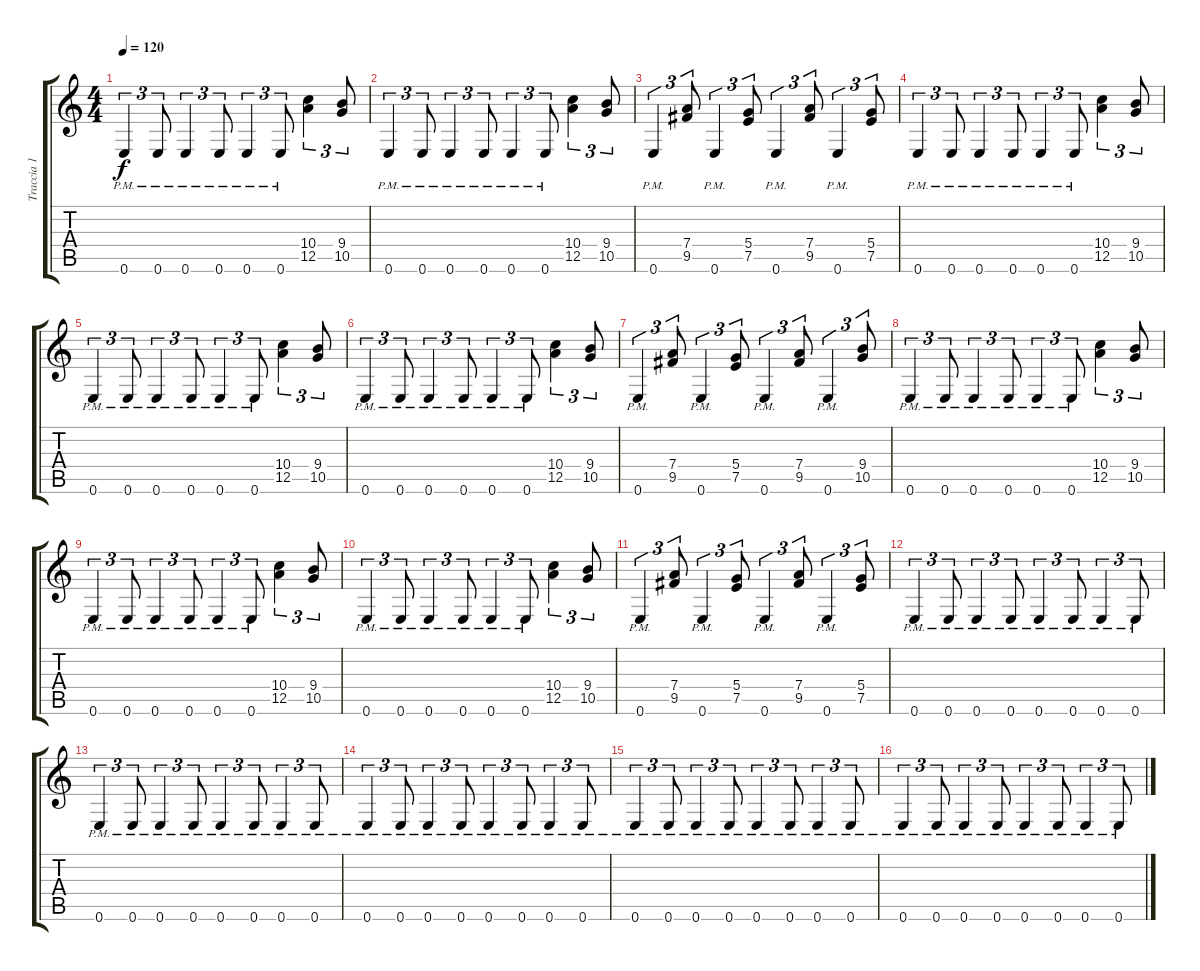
\track ("Traccia 1" "Traccia 1") {instrument distortionguitar}
\staff {score tabs}
\tuning (E4 B3 G3 D3 A2 E2) {hide}
\ts (4 4)
\tempo 120
\clef g2
\ks c
0.6{pm}.4{tu (3 2) dy f} 0.6{pm}.8{tu (3 2)} 0.6{pm}.4{tu (3 2)} 0.6{pm}.8{tu (3 2)} 0.6{pm}.4{tu (3 2)} 0.6{pm}.8{tu (3 2)} (10.4 12.5).4{tu (3 2)} (9.4 10.5).8{tu (3 2)} |
0.6{pm}.4{tu (3 2)} 0.6{pm}.8{tu (3 2)} 0.6{pm}.4{tu (3 2)} 0.6{pm}.8{tu (3 2)} 0.6{pm}.4{tu (3 2)} 0.6{pm}.8{tu (3 2)} (10.4 12.5).4{tu (3 2)} (9.4 10.5).8{tu (3 2)} |
0.6{pm}.4{tu (3 2)} (7.4 9.5).8{tu (3 2)} 0.6{pm}.4{tu (3 2)} (5.4 7.5).8{tu (3 2)} 0.6{pm}.4{tu (3 2)} (7.4 9.5).8{tu (3 2)} 0.6{pm}.4{tu (3 2)} (5.4 7.5).8{tu (3 2)} |
0.6{pm}.4{tu (3 2)} 0.6{pm}.8{tu (3 2)} 0.6{pm}.4{tu (3 2)} 0.6{pm}.8{tu (3 2)} 0.6{pm}.4{tu (3 2)} 0.6{pm}.8{tu (3 2)} (10.4 12.5).4{tu (3 2)} (9.4 10.5).8{tu (3 2)} |
0.6{pm}.4{tu (3 2)} 0.6{pm}.8{tu (3 2)} 0.6{pm}.4{tu (3 2)} 0.6{pm}.8{tu (3 2)} 0.6{pm}.4{tu (3 2)} 0.6{pm}.8{tu (3 2)} (10.4 12.5).4{tu (3 2)} (9.4 10.5).8{tu (3 2)} |
0.6{pm}.4{tu (3 2)} 0.6{pm}.8{tu (3 2)} 0.6{pm}.4{tu (3 2)} 0.6{pm}.8{tu (3 2)} 0.6{pm}.4{tu (3 2)} 0.6{pm}.8{tu (3 2)} (10.4 12.5).4{tu (3 2)} (9.4 10.5).8{tu (3 2)} |
0.6{pm}.4{tu (3 2)} (7.4 9.5).8{tu (3 2)} 0.6{pm}.4{tu (3 2)} (5.4 7.5).8{tu (3 2)} 0.6{pm}.4{tu (3 2)} (7.4 9.5).8{tu (3 2)} 0.6{pm}.4{tu (3 2)} (9.4 10.5).8{tu (3 2)} |
0.6{pm}.4{tu (3 2)} 0.6{pm}.8{tu (3 2)} 0.6{pm}.4{tu (3 2)} 0.6{pm}.8{tu (3 2)} 0.6{pm}.4{tu (3 2)} 0.6{pm}.8{tu (3 2)} (10.4 12.5).4{tu (3 2)} (9.4 10.5).8{tu (3 2)} |
0.6{pm}.4{tu (3 2)} 0.6{pm}.8{tu (3 2)} 0.6{pm}.4{tu (3 2)} 0.6{pm}.8{tu (3 2)} 0.6{pm}.4{tu (3 2)} 0.6{pm}.8{tu (3 2)} (10.4 12.5).4{tu (3 2)} (9.4 10.5).8{tu (3 2)} |
0.6{pm}.4{tu (3 2)} 0.6{pm}.8{tu (3 2)} 0.6{pm}.4{tu (3 2)} 0.6{pm}.8{tu (3 2)} 0.6{pm}.4{tu (3 2)} 0.6{pm}.8{tu (3 2)} (10.4 12.5).4{tu (3 2)} (9.4 10.5).8{tu (3 2)} |
0.6{pm}.4{tu (3 2)} (7.4 9.5).8{tu (3 2)} 0.6{pm}.4{tu (3 2)} (5.4 7.5).8{tu (3 2)} 0.6{pm}.4{tu (3 2)} (7.4 9.5).8{tu (3 2)} 0.6{pm}.4{tu (3 2)} (5.4 7.5).8{tu (3 2)} |
0.6{pm}.4{tu (3 2)} 0.6{pm}.8{tu (3 2)} 0.6{pm}.4{tu (3 2)} 0.6{pm}.8{tu (3 2)} 0.6{pm}.4{tu (3 2)} 0.6{pm}.8{tu (3 2)} 0.6{pm}.4{tu (3 2)} 0.6{pm}.8{tu (3 2)} |
0.6{pm}.4{tu (3 2)} 0.6{pm}.8{tu (3 2)} 0.6{pm}.4{tu (3 2)} 0.6{pm}.8{tu (3 2)} 0.6{pm}.4{tu (3 2)} 0.6{pm}.8{tu (3 2)} 0.6{pm}.4{tu (3 2)} 0.6{pm}.8{tu (3 2)} |
0.6{pm}.4{tu (3 2)} 0.6{pm}.8{tu (3 2)} 0.6{pm}.4{tu (3 2)} 0.6{pm}.8{tu (3 2)} 0.6{pm}.4{tu (3 2)} 0.6{pm}.8{tu (3 2)} 0.6{pm}.4{tu (3 2)} 0.6{pm}.8{tu (3 2)} |
0.6{pm}.4{tu (3 2)} 0.6{pm}.8{tu (3 2)} 0.6{pm}.4{tu (3 2)} 0.6{pm}.8{tu (3 2)} 0.6{pm}.4{tu (3 2)} 0.6{pm}.8{tu (3 2)} 0.6{pm}.4{tu (3 2)} 0.6{pm}.8{tu (3 2)} |
0.6{pm}.4{tu (3 2)} 0.6{pm}.8{tu (3 2)} 0.6{pm}.4{tu (3 2)} 0.6{pm}.8{tu (3 2)} 0.6{pm}.4{tu (3 2)} 0.6{pm}.8{tu (3 2)} 0.6{pm}.4{tu (3 2)} 0.6{pm}.8{tu (3 2)}
